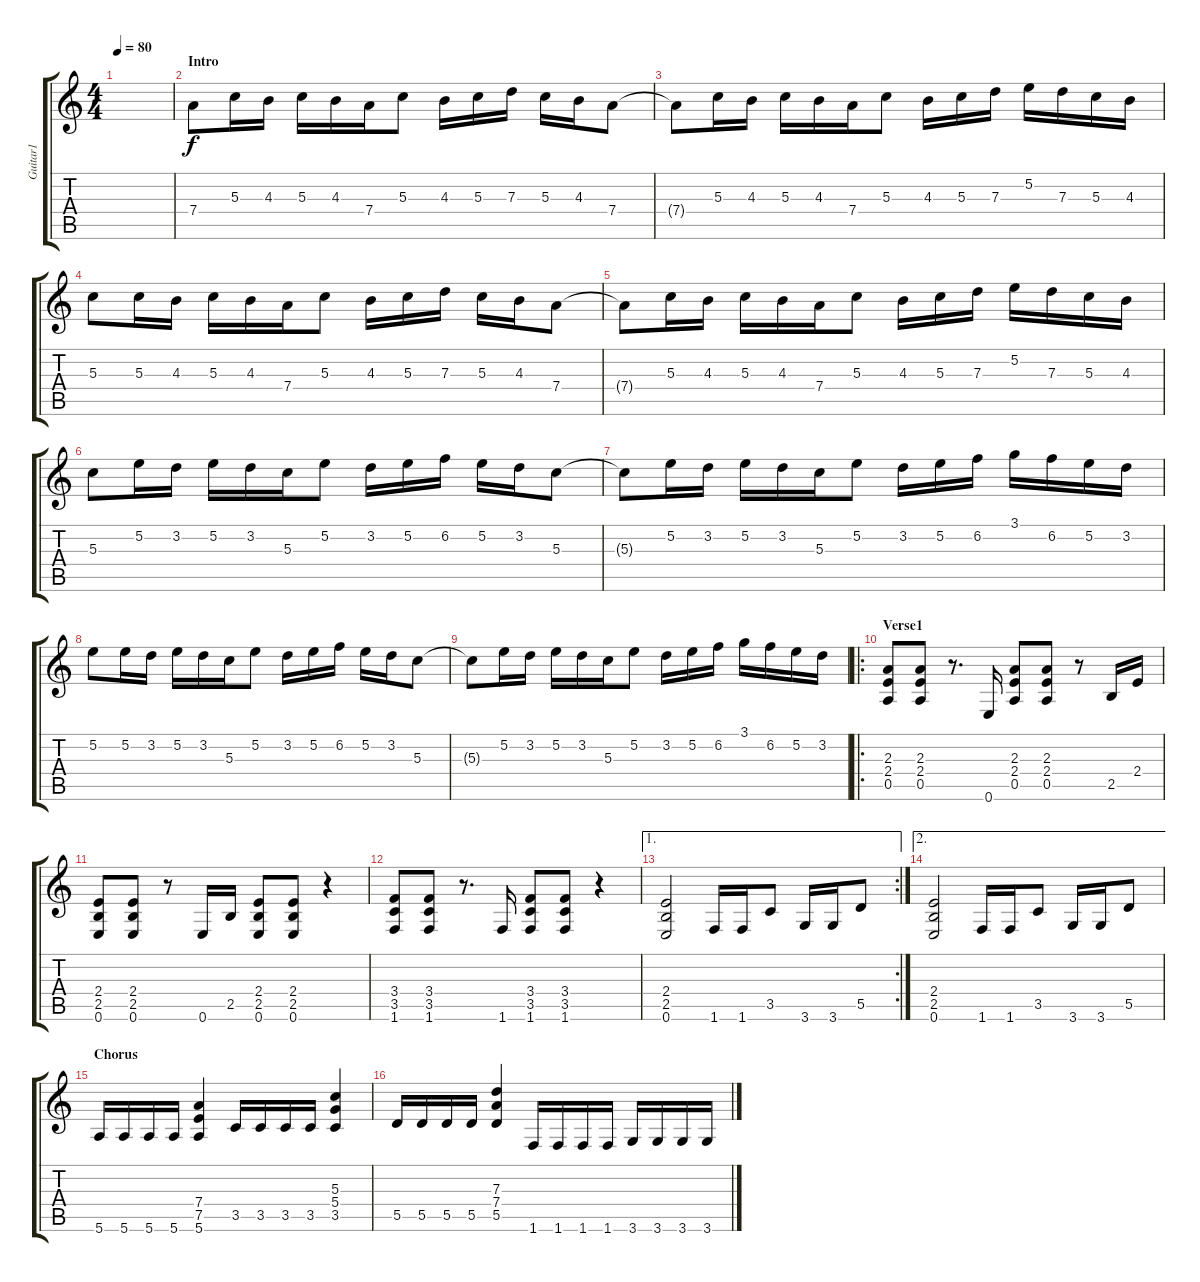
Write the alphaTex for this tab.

\track ("Guitar1" "Guitar1") {instrument distortionguitar}
\staff {score tabs}
\tuning (E4 B3 G3 D3 A2 E2) {hide}
\ts (4 4)
\tempo 80
\clef g2
\ks c
|
\section ("" "Intro")
7.4.8 5.3.16 4.3.16 5.3.16 4.3.16 7.4.16 5.3.8 4.3.16 5.3.16 7.3.16 5.3.16 4.3.16 7.4.8 |
7.4{t}.8 5.3.16 4.3.16 5.3.16 4.3.16 7.4.16 5.3.8 4.3.16 5.3.16 7.3.16 5.2.16 7.3.16 5.3.16 4.3.16 |
5.3.8 5.3.16 4.3.16 5.3.16 4.3.16 7.4.16 5.3.8 4.3.16 5.3.16 7.3.16 5.3.16 4.3.16 7.4.8 |
7.4{t}.8 5.3.16 4.3.16 5.3.16 4.3.16 7.4.16 5.3.8 4.3.16 5.3.16 7.3.16 5.2.16 7.3.16 5.3.16 4.3.16 |
5.3.8 5.2.16 3.2.16 5.2.16 3.2.16 5.3.16 5.2.8 3.2.16 5.2.16 6.2.16 5.2.16 3.2.16 5.3.8 |
5.3{t}.8 5.2.16 3.2.16 5.2.16 3.2.16 5.3.16 5.2.8 3.2.16 5.2.16 6.2.16 3.1.16 6.2.16 5.2.16 3.2.16 |
5.2.8 5.2.16 3.2.16 5.2.16 3.2.16 5.3.16 5.2.8 3.2.16 5.2.16 6.2.16 5.2.16 3.2.16 5.3.8 |
5.3{t}.8 5.2.16 3.2.16 5.2.16 3.2.16 5.3.16 5.2.8 3.2.16 5.2.16 6.2.16 3.1.16 6.2.16 5.2.16 3.2.16 |
\ro
\section ("" "Verse1")
(2.3 2.4 0.5).8 (2.3 2.4 0.5).8 r.8{d} 0.6.16 (2.3 2.4 0.5).8 (2.3 2.4 0.5).8 r.8 2.5.16 2.4.16 |
(2.4 2.5 0.6).8 (2.4 2.5 0.6).8 r.8 0.6.16 2.5.16 (2.4 2.5 0.6).8 (2.4 2.5 0.6).8 r.4 |
(3.4 3.5 1.6).8 (3.4 3.5 1.6).8 r.8{d} 1.6.16 (3.4 3.5 1.6).8 (3.4 3.5 1.6).8 r.4 |
\ae 1
\rc 2
(2.4 2.5 0.6).2 1.6.16 1.6.16 3.5.8 3.6.16 3.6.16 5.5.8 |
\ae 2
(2.4 2.5 0.6).2 1.6.16 1.6.16 3.5.8 3.6.16 3.6.16 5.5.8 |
\section ("" "Chorus")
5.6.16 5.6.16 5.6.16 5.6.16 (7.4 7.5 5.6).4 3.5.16 3.5.16 3.5.16 3.5.16 (5.3 5.4 3.5).4 |
5.5.16 5.5.16 5.5.16 5.5.16 (7.3 7.4 5.5).4 1.6.16 1.6.16 1.6.16 1.6.16 3.6.16 3.6.16 3.6.16 3.6.16
